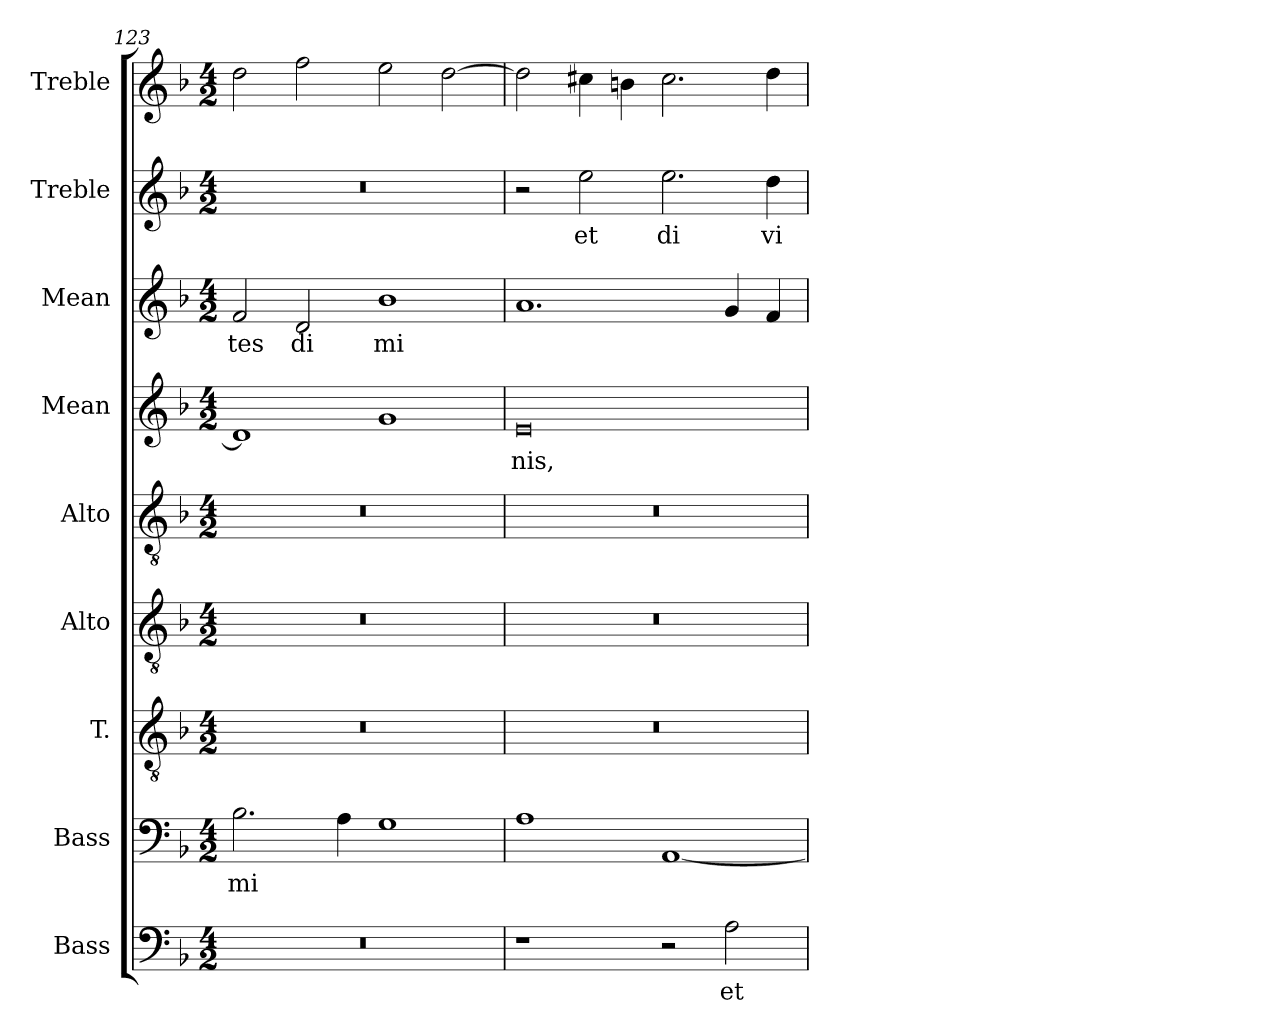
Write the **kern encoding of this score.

**kern	**text	**kern	**text	**kern	**kern	**kern	**kern	**text	**kern	**text	**kern	**text	**kern
*part9	*part9	*part8	*part8	*part7	*part6	*part5	*part4	*part4	*part3	*part3	*part2	*part2	*part1
*staff9	*staff9	*staff8	*staff8	*staff7	*staff6	*staff5	*staff4	*staff4	*staff3	*staff3	*staff2	*staff2	*staff1
*I"Bass	*	*I"Bass	*	*I"T.	*I"Alto	*I"Alto	*I"Mean	*	*I"Mean	*	*I"Treble	*	*I"Treble
*I'B.	*	*I'B.	*	*I'T.	*I'A2.	*I'A1.	*I'M.	*	*I'M.	*	*I'Tr.	*	*I'Tr.
*clefF4	*	*clefF4	*	*clefGv2	*clefGv2	*clefGv2	*clefG2	*	*clefG2	*	*clefG2	*	*clefG2
*	*	*	*	*ITrd7c12	*ITrd7c12	*ITrd7c12	*	*	*	*	*	*	*
*k[b-]	*	*k[b-]	*	*k[b-]	*k[b-]	*k[b-]	*k[b-]	*	*k[b-]	*	*k[b-]	*	*k[b-]
*F:	*	*F:	*	*F:	*F:	*F:	*F:	*	*F:	*	*F:	*	*F:
*M4/2	*	*M4/2	*	*M4/2	*M4/2	*M4/2	*M4/2	*	*M4/2	*	*M4/2	*	*M4/2
=123	=123	=123	=123	=123	=123	=123	=123	=123	=123	=123	=123	=123	=123
!LO:N:vis=1	!	!	!	!	!	!	!	!	!	!	!	!	!
!	!	!	!LO:LY:b:color=#000000	!LO:N:vis=1	!LO:N:vis=1	!LO:N:vis=1	!	!	!	!	!	!	!
!	!	!	!	!	!	!	!	!	!	!LO:LY:b:color=#000000	!LO:N:vis=1	!	!
0r	.	2.B-i\	mi	0r	0r	0r	1di]	.	2fi/	tes	0r	.	2ddi\
!	!	!	!	!	!	!	!	!	!	!LO:LY:b:color=#000000	!	!	!
.	.	.	.	.	.	.	.	.	2di/	di	.	.	2ffi\
.	.	4Ai\	.	.	.	.	.	.	.	.	.	.	.
!	!	!	!	!	!	!	!	!	!	!LO:LY:b:color=#000000	!	!	!
.	.	1Gi	.	.	.	.	1gi	.	1b-i	mi	.	.	2eei\
.	.	.	.	.	.	.	.	.	.	.	.	.	[>2ddi\
=124	=124	=124	=124	=124	=124	=124	=124	=124	=124	=124	=124	=124	=124
!	!	!	!	!LO:N:vis=1	!LO:N:vis=1	!LO:N:vis=1	!	!	!	!	!	!	!
!	!	!	!	!	!	!	!	!LO:LY:b:color=#000000	!	!	!	!	!
1r	.	1Ai	.	0r	0r	0r	0ei	nis,	1.ai	.	2r	.	2ddi\]
!	!	!	!	!	!	!	!	!	!	!	!	!LO:LY:b:color=#000000	!
.	.	.	.	.	.	.	.	.	.	.	2eei\	et	4cc#Xi\
.	.	.	.	.	.	.	.	.	.	.	.	.	4bni\
!	!	!	!	!	!	!	!	!	!	!	!	!LO:LY:b:color=#000000	!
2r	.	[<1AAi	.	.	.	.	.	.	.	.	2.eei\	di	2.cc#i\
!	!LO:LY:b:color=#000000	!	!	!	!	!	!	!	!	!	!	!	!
2Ai\	et	.	.	.	.	.	.	.	4gi/	.	.	.	.
!	!	!	!	!	!	!	!	!	!	!	!	!LO:LY:b:color=#000000	!
.	.	.	.	.	.	.	.	.	4fi/	.	4ddi\	vi	4ddi\
=	=	=	=	=	=	=	=	=	=	=	=	=	=
*-	*-	*-	*-	*-	*-	*-	*-	*-	*-	*-	*-	*-	*-
